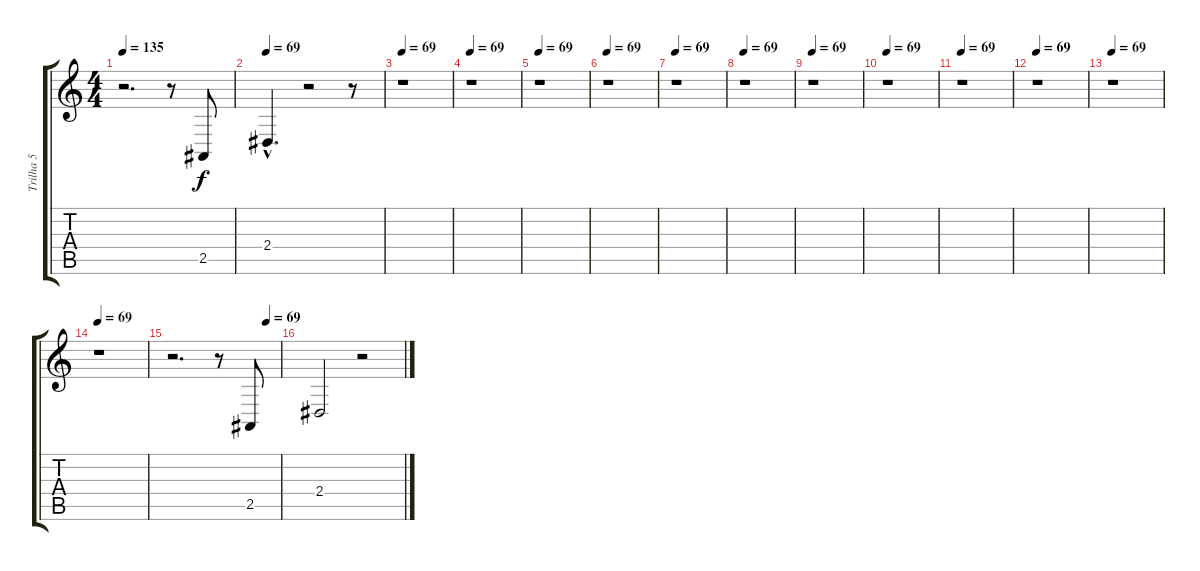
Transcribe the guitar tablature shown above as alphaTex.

\track ("Trilha 5" "Trilha 5") {instrument synthvoice}
\staff {score tabs}
\tuning (Eb4 Bb3 Gb3 Db3 Ab2 Eb2) {hide}
\ts (4 4)
\tempo 135
\tempo 69
\tempo 135
\clef g2
\ks c
r.2{d dy f instrument timpani} r.8 2.5.8{volume 16 instrument timpani} |
\tempo 69
2.4{hac}.4{d instrument timpani} r.2 r.8 |
\tempo 69
r.1 |
\tempo 69
r.1 |
\tempo 69
r.1 |
\tempo 69
r.1 |
\tempo 69
r.1 |
\tempo 69
r.1 |
\tempo 69
r.1 |
\tempo 69
r.1 |
\tempo 69
r.1 |
\tempo 69
r.1 |
\tempo 69
r.1 |
\tempo 69
r.1 |
\tempo (69 0.875)
r.2{d} r.8 2.5.8{volume 16 instrument timpani} |
2.4.2{instrument timpani} r.2
